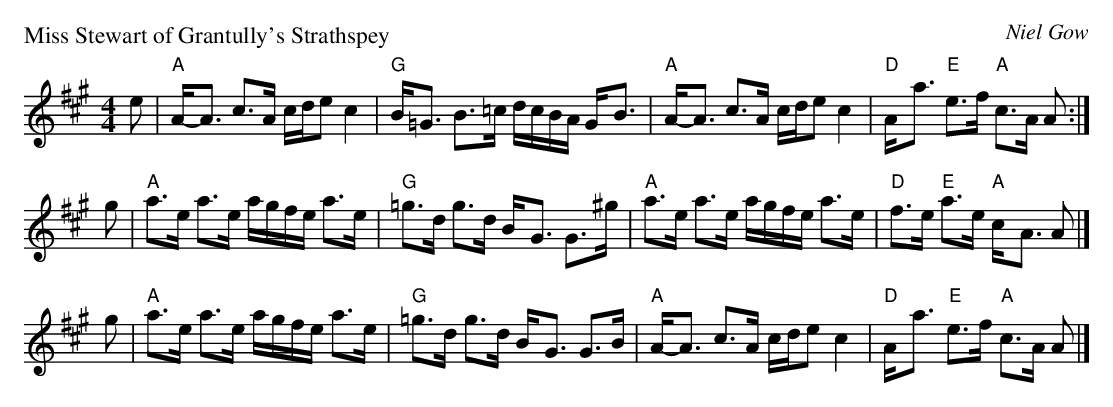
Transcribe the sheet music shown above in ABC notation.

X:1
P: Miss Stewart of Grantully's Strathspey
C: Niel Gow
M: 4/4
L: 1/8
K: A
e \
| "A"A-<A c>A c/d/e c2 \
| "G"B-<=G B>=c d/c/B/A/ G-<B \
| "A"A-<A c>A c/d/e c2 \
| "D"A-<a "E"e>f "A"c>A A :|
g \
| "A"a>e a>e a/g/f/e/ a>e \
| "G"=g>d g>d B-<G G>^g \
| "A"a>e a>e a/g/f/e/ a>e \
| "D"f>e "E"a>e "A"c-<A A |]
g \
| "A"a>e a>e a/g/f/e/ a>e \
| "G"=g>d g>d B-<G G>B \
| "A"A-<A c>A c/d/e c2 \
| "D"A-<a "E"e>f "A"c>A A |]
